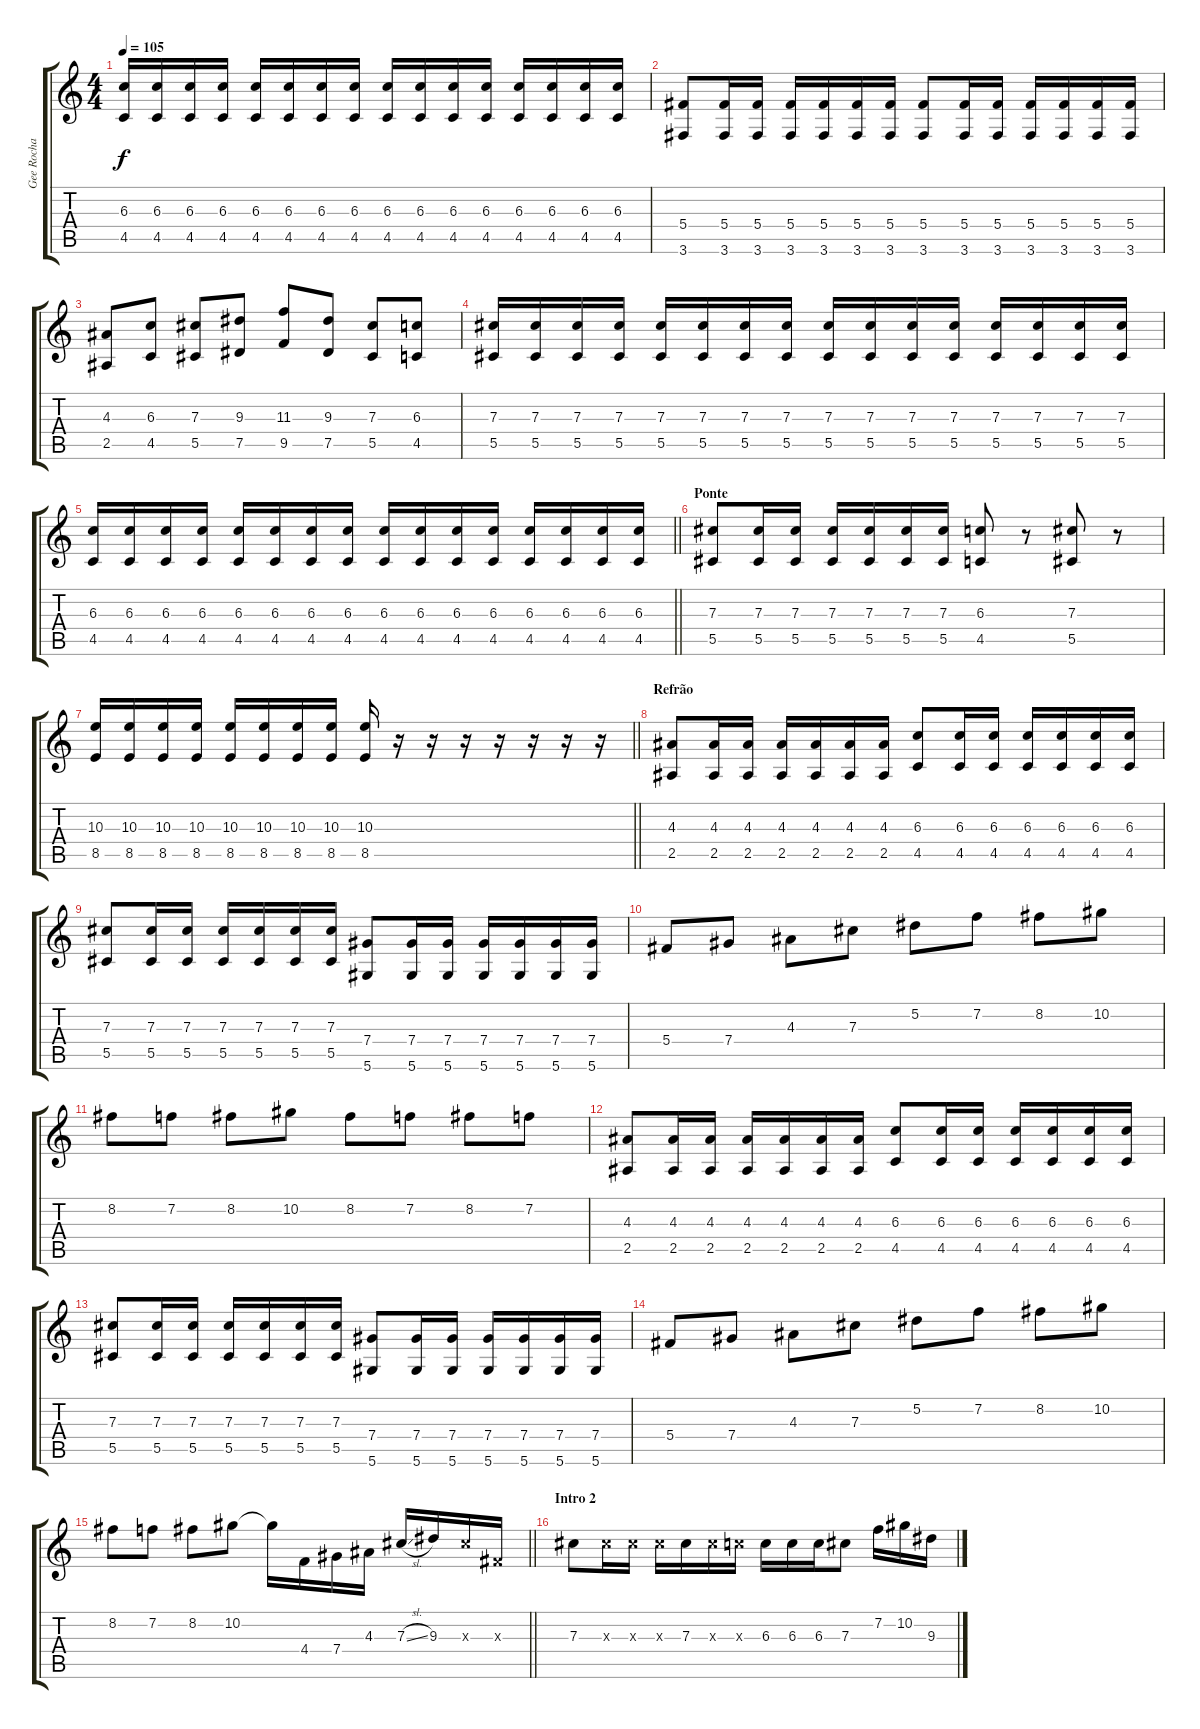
\track ("Gee Rocha - Guitarra" "Gee Rocha ") {instrument distortionguitar}
\staff {score tabs}
\tuning (Eb4 Bb3 Gb3 Db3 Ab2 Eb2) {hide}
\ts (4 4)
\tempo 105
\clef g2
\ks c
(6.3 4.5).16{dy f} (6.3 4.5).16 (6.3 4.5).16 (6.3 4.5).16 (6.3 4.5).16 (6.3 4.5).16 (6.3 4.5).16 (6.3 4.5).16 (6.3 4.5).16 (6.3 4.5).16 (6.3 4.5).16 (6.3 4.5).16 (6.3 4.5).16 (6.3 4.5).16 (6.3 4.5).16 (6.3 4.5).16 |
(5.4 3.6).8{instrument distortionguitar} (5.4 3.6).16 (5.4 3.6).16 (5.4 3.6).16 (5.4 3.6).16 (5.4 3.6).16 (5.4 3.6).16 (5.4 3.6).8 (5.4 3.6).16 (5.4 3.6).16 (5.4 3.6).16 (5.4 3.6).16 (5.4 3.6).16 (5.4 3.6).16 |
(4.3 2.5).8 (6.3 4.5).8 (7.3 5.5).8 (9.3 7.5).8 (11.3 9.5).8 (9.3 7.5).8 (7.3 5.5).8 (6.3 4.5).8 |
(7.3 5.5).16 (7.3 5.5).16 (7.3 5.5).16 (7.3 5.5).16 (7.3 5.5).16 (7.3 5.5).16 (7.3 5.5).16 (7.3 5.5).16 (7.3 5.5).16 (7.3 5.5).16 (7.3 5.5).16 (7.3 5.5).16 (7.3 5.5).16 (7.3 5.5).16 (7.3 5.5).16 (7.3 5.5).16 |
\barLineRight lightlight
(6.3 4.5).16 (6.3 4.5).16 (6.3 4.5).16 (6.3 4.5).16 (6.3 4.5).16 (6.3 4.5).16 (6.3 4.5).16 (6.3 4.5).16 (6.3 4.5).16 (6.3 4.5).16 (6.3 4.5).16 (6.3 4.5).16 (6.3 4.5).16 (6.3 4.5).16 (6.3 4.5).16 (6.3 4.5).16 |
\section ("" "Ponte")
(7.3 5.5).8 (7.3 5.5).16 (7.3 5.5).16 (7.3 5.5).16 (7.3 5.5).16 (7.3 5.5).16 (7.3 5.5).16 (6.3 4.5).8 r.8 (7.3 5.5).8 r.8 |
\barLineRight lightlight
(10.3 8.5).16 (10.3 8.5).16 (10.3 8.5).16 (10.3 8.5).16 (10.3 8.5).16 (10.3 8.5).16 (10.3 8.5).16 (10.3 8.5).16 (10.3 8.5).16 r.16 r.16 r.16 r.16 r.16 r.16 r.16 |
\section ("" "Refrão")
(4.3 2.5).8 (4.3 2.5).16 (4.3 2.5).16 (4.3 2.5).16 (4.3 2.5).16 (4.3 2.5).16 (4.3 2.5).16 (6.3 4.5).8 (6.3 4.5).16 (6.3 4.5).16 (6.3 4.5).16 (6.3 4.5).16 (6.3 4.5).16 (6.3 4.5).16 |
(7.3 5.5).8 (7.3 5.5).16 (7.3 5.5).16 (7.3 5.5).16 (7.3 5.5).16 (7.3 5.5).16 (7.3 5.5).16 (7.4 5.6).8 (7.4 5.6).16 (7.4 5.6).16 (7.4 5.6).16 (7.4 5.6).16 (7.4 5.6).16 (7.4 5.6).16 |
5.4.8 7.4.8 4.3.8 7.3.8 5.2.8 7.2.8 8.2.8 10.2.8 |
8.2.8 7.2.8 8.2.8 10.2.8 8.2.8 7.2.8 8.2.8 7.2.8 |
(4.3 2.5).8 (4.3 2.5).16 (4.3 2.5).16 (4.3 2.5).16 (4.3 2.5).16 (4.3 2.5).16 (4.3 2.5).16 (6.3 4.5).8 (6.3 4.5).16 (6.3 4.5).16 (6.3 4.5).16 (6.3 4.5).16 (6.3 4.5).16 (6.3 4.5).16 |
(7.3 5.5).8 (7.3 5.5).16 (7.3 5.5).16 (7.3 5.5).16 (7.3 5.5).16 (7.3 5.5).16 (7.3 5.5).16 (7.4 5.6).8 (7.4 5.6).16 (7.4 5.6).16 (7.4 5.6).16 (7.4 5.6).16 (7.4 5.6).16 (7.4 5.6).16 |
5.4.8 7.4.8 4.3.8 7.3.8 5.2.8 7.2.8 8.2.8 10.2.8 |
\barLineRight lightlight
8.2.8 7.2.8 8.2.8 10.2.8 10.2{t}.16 4.4.16 7.4.16 4.3.16 7.3{sl}.16 9.3.16 7.3{x}.16 0.3{x}.16 |
\section ("" "Intro 2")
7.3.8 7.3{x}.16 7.3{x}.16 7.3{x}.16 7.3.16 7.3{x}.16 6.3{x}.16 6.3.16 6.3.16 6.3.16 7.3.8 7.2.16 10.2.16 9.3.16
